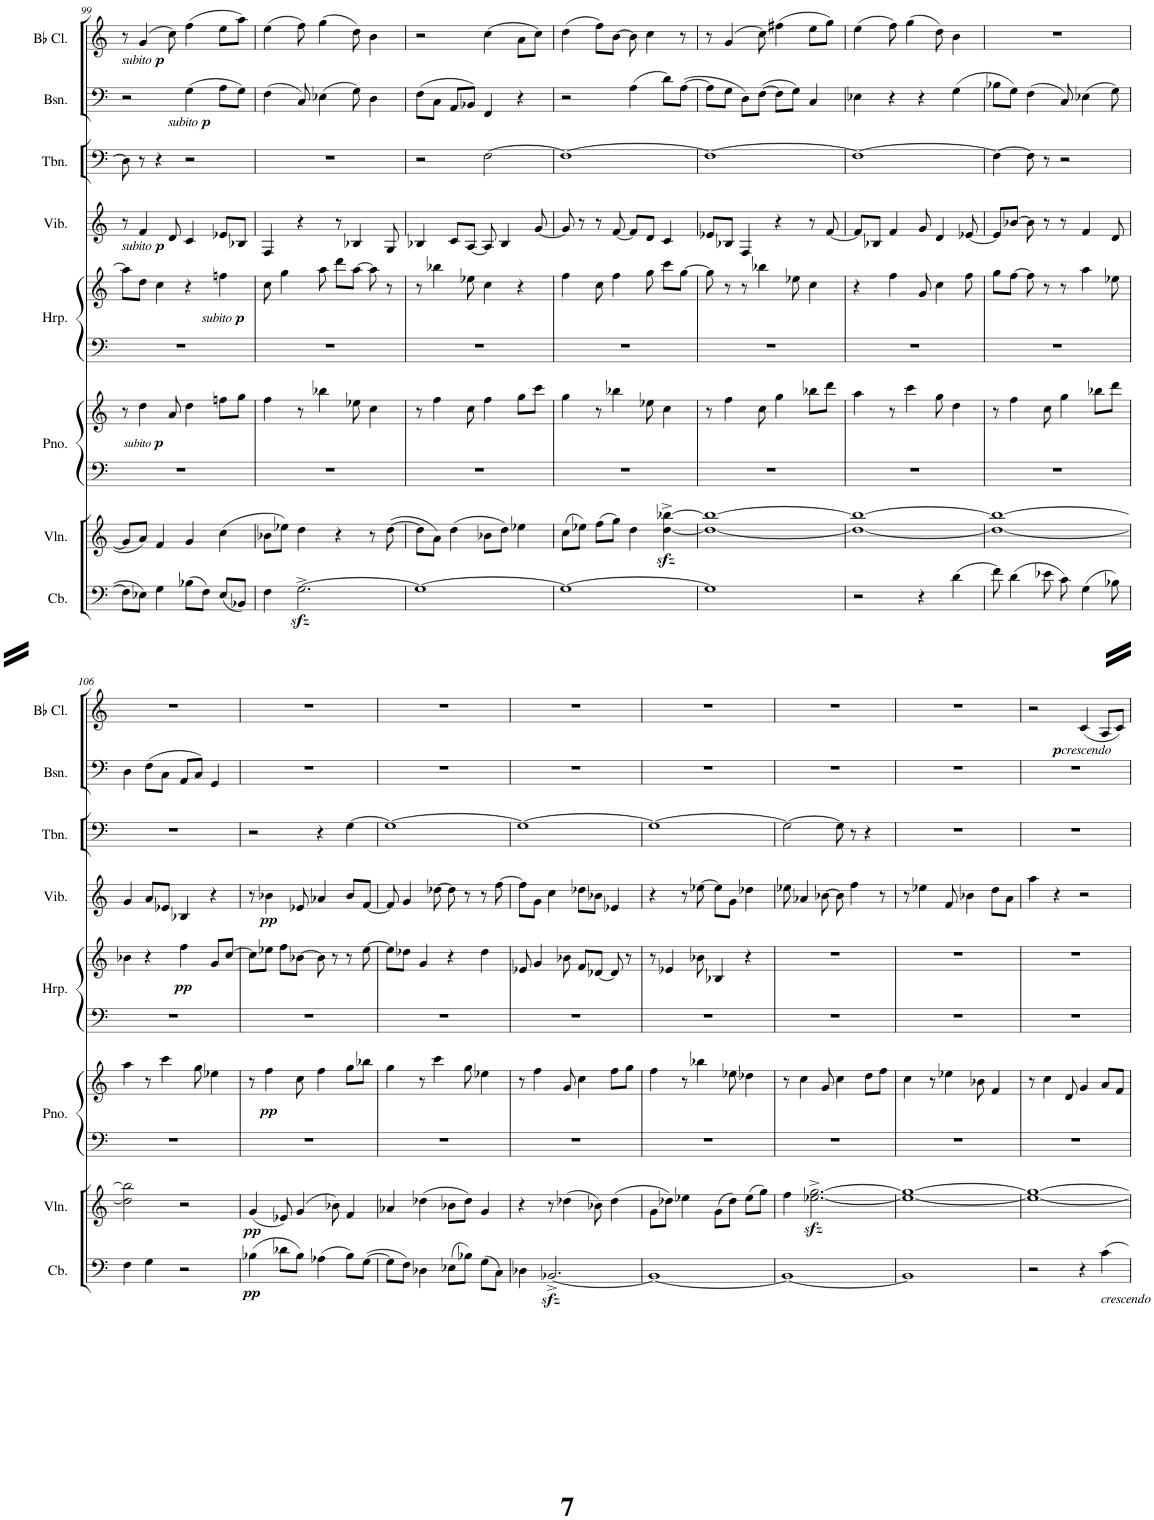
**kern	**dynam	**kern	**dynam	**kern	**kern	**dynam	**kern	**kern	**dynam	**kern	**dynam	**kern	**kern	**dynam	**kern	**dynam
*part8	*part8	*part7	*part7	*part6	*part6	*part6	*part5	*part5	*part5	*part4	*part4	*part3	*part2	*part2	*part1	*part1
*staff10	*staff10	*staff9	*staff9	*staff8	*staff7	*staff7/8	*staff6	*staff5	*staff5/6	*staff4	*staff4	*staff3	*staff2	*staff2	*staff1	*staff1
*I"Contrabass	*	*I"Violin	*	*I"Piano	*	*	*I"Harp	*	*	*I"Timpani	*	*I"Trombone	*I"Bassoon	*	*I"Bb Bass Clarinet	*
*I'Cb.	*	*I'Vln.	*	*I'Pno.	*	*	*I'Hrp.	*	*	*I'Timp.	*	*I'Tbn.	*I'Bsn.	*	*I'Bb B. Cl.	*
!!LO:PB:g=z
*clefF4	*	*clefG2	*	*clefF4	*clefG2	*	*clefF4	*clefG2	*	*clefG2	*	*clefF4	*clefF4	*	*clefG2	*
*Trd7c12	*	*	*	*	*	*	*	*	*	*	*	*	*	*	*Trd1c2	*
*k[]	*	*k[]	*	*k[]	*k[]	*	*k[]	*k[]	*	*k[]	*	*k[]	*k[]	*	*k[]	*
*M4/4	*	*M4/4	*	*M4/4	*M4/4	*	*M4/4	*M4/4	*	*M4/4	*	*M4/4	*M4/4	*	*M4/4	*
=99	=99	=99	=99	=99	=99	=99	=99	=99	=99	=99	=99	=99	=99	=99	=99	=99
8F\L]	.	8g/L]	.	1r	8r	.	1r	8aa\L]	.	8r	.	8D\]	2r	.	8r	.
!	!	!	!	!	!	!LO:DY:b	!	!	!	!	!	!	!	!	!	!
!	!	!	!	!	!	!LO:DY:n=1:b	!	!	!	!	!LO:DY:b	!	!	!	!	!
!	!	!	!	!	!	!	!	!	!	!	!LO:DY:n=1:b	!	!	!	!	!LO:DY:b
!	!	!	!	!	!	!	!	!	!	!	!	!	!	!	!	!LO:DY:n=1:b
8E-X\J	.	8a/J	.	.	4dd\	other-dynamics p	.	8dd\J	.	4f/	other-dynamics p	8r	.	.	(4g/	other-dynamics p
4G\	.	4f/	.	.	.	.	.	4cc\	.	.	.	4r	.	.	.	.
.	.	.	.	.	8a/	.	.	.	.	8d/	.	.	.	.	8cc\)	.
!	!	!	!	!	!	!	!	!	!	!	!	!	!	!LO:DY:b	!	!
!	!	!	!	!	!	!	!	!	!	!	!	!	!	!LO:DY:n=1:b	!	!
(8B-X\L	.	4g/	.	.	4dd\	.	.	4r	.	4c/	.	2r	(4G\	other-dynamics p	(4ff\	.
8F\J)	.	.	.	.	.	.	.	.	.	.	.	.	.	.	.	.
!	!	!	!	!	!	!	!	!	!LO:DY:b	!	!	!	!	!	!	!
!	!	!	!	!	!	!	!	!	!LO:DY:n=1:b	!	!	!	!	!	!	!
(8E-/L	.	(4cc\	.	.	8ffn\L	.	.	4ffn\	other-dynamics p	8e-X/L	.	.	8A\L	.	8ee\L	.
8BB-X/J)	.	.	.	.	8gg\J	.	.	.	.	8B-X/J	.	.	8G\J)	.	8aa\J)	.
=100	=100	=100	=100	=100	=100	=100	=100	=100	=100	=100	=100	=100	=100	=100	=100	=100
4F\	.	8b-X\L	.	1r	4ff\	.	1r	8cc\	.	4F/	.	1r	(4F\	.	(4ee\	.
.	.	8ee-X\J)	.	.	.	.	.	4gg\	.	.	.	.	.	.	.	.
[2.Gzz<^\	.	4dd\	.	.	8r	.	.	.	.	4r	.	.	8C/)	.	8ff\)	.
.	.	.	.	.	4bb-X\	.	.	8aa\	.	.	.	.	(4E-X\	.	(4gg\	.
.	.	4r	.	.	.	.	.	8ddd\L	.	8r	.	.	.	.	.	.
.	.	.	.	.	8ee-X\	.	.	[8aa\J	.	4B-X/	.	.	8G\)	.	8dd\)	.
.	.	8r	.	.	4cc\	.	.	8aa\]	.	.	.	.	4D\	.	4b\	.
.	.	([8dd\	.	.	.	.	.	8r	.	8G/	.	.	.	.	.	.
=101	=101	=101	=101	=101	=101	=101	=101	=101	=101	=101	=101	=101	=101	=101	=101	=101
1G_	.	8dd\L]	.	1r	8r	.	1r	8r	.	4B-X/	.	2r	(8F\L	.	2r	.
.	.	8a\J)	.	.	4ff\	.	.	4bb-X\	.	.	.	.	8C\J	.	.	.
.	.	(4dd\	.	.	.	.	.	.	.	8c/L	.	.	8AA/L	.	.	.
.	.	.	.	.	8cc\	.	.	8ee-X\	.	[8A/J	.	.	8BB-X/J)	.	.	.
.	.	8b-X\L	.	.	4ff\	.	.	4cc\	.	8A/]	.	[2F\	4FF/	.	(4cc\	.
.	.	8dd\J)	.	.	.	.	.	.	.	4B-/	.	.	.	.	.	.
.	.	4ee-X\	.	.	8gg\L	.	.	4r	.	.	.	.	4r	.	8a\L	.
.	.	.	.	.	8ccc\J	.	.	.	.	[8g/	.	.	.	.	8cc\J)	.
=102	=102	=102	=102	=102	=102	=102	=102	=102	=102	=102	=102	=102	=102	=102	=102	=102
1G_	.	(8cc\L	.	1r	4gg\	.	1r	4ff\	.	8g/]	.	1F_	2r	.	(4dd\	.
.	.	8ee-X\J)	.	.	.	.	.	.	.	8r	.	.	.	.	.	.
.	.	(8ff\L	.	.	8r	.	.	8cc\	.	8r	.	.	.	.	8ff\L)	.
.	.	8gg\J)	.	.	4bb-X\	.	.	4ff\	.	[8f/	.	.	.	.	[8b\J	.
.	.	4dd\	.	.	.	.	.	.	.	8f/L]	.	.	(4A\	.	8b\]	.
.	.	.	.	.	8ee-X\	.	.	8gg\	.	8d/J	.	.	.	.	4cc\	.
.	.	[4dd\zz<^ [4bb-X\zz<^	.	.	4cc\	.	.	8ccc\L	.	4c/	.	.	8d\L)	.	.	.
.	.	.	.	.	.	.	.	[8gg\J	.	.	.	.	([8A\J	.	8r	.
=103	=103	=103	=103	=103	=103	=103	=103	=103	=103	=103	=103	=103	=103	=103	=103	=103
1G]	.	1dd_ 1bb-_	.	1r	8r	.	1r	8gg\]	.	8e-X/L	.	1F_	8A\L]	.	8r	.
.	.	.	.	.	4ff\	.	.	8r	.	8B-X/J	.	.	8G\J	.	(4g/	.
.	.	.	.	.	.	.	.	8r	.	4F/	.	.	8D\L)	.	.	.
.	.	.	.	.	8cc\	.	.	4bb-X\	.	.	.	.	([8F\J	.	8cc\)	.
.	.	.	.	.	4gg\	.	.	.	.	4r	.	.	8F\L]	.	(4ff#X\	.
.	.	.	.	.	.	.	.	8ee-X\	.	.	.	.	8G\J)	.	.	.
.	.	.	.	.	8bb-X\L	.	.	4cc\	.	8r	.	.	4C/	.	8ee\L	.
.	.	.	.	.	8ddd\J	.	.	.	.	[8f/	.	.	.	.	8gg\J)	.
=104	=104	=104	=104	=104	=104	=104	=104	=104	=104	=104	=104	=104	=104	=104	=104	=104
2r	.	1dd_ 1bb-_	.	1r	4aa\	.	1r	4r	.	8f/L]	.	1F_	4E-X\	.	(4ee\	.
.	.	.	.	.	.	.	.	.	.	8B-X/J	.	.	.	.	.	.
.	.	.	.	.	8r	.	.	4ff\	.	4f/	.	.	4r	.	8ff\)	.
.	.	.	.	.	4ccc\	.	.	.	.	.	.	.	.	.	(4gg\	.
4r	.	.	.	.	.	.	.	8g/	.	8g/	.	.	4r	.	.	.
.	.	.	.	.	8gg\	.	.	4cc\	.	4d/	.	.	.	.	8dd\)	.
(4d\	.	.	.	.	4dd\	.	.	.	.	.	.	.	(4G\	.	4b\	.
.	.	.	.	.	.	.	.	8ff\	.	[8e-X/	.	.	.	.	.	.
=105	=105	=105	=105	=105	=105	=105	=105	=105	=105	=105	=105	=105	=105	=105	=105	=105
8f\)	.	1dd_ 1bb-_	.	1r	8r	.	1r	8gg\L	.	8e-/L]	.	4F\_	8B-X\L	.	1r	.
(4d\	.	.	.	.	4ff\	.	.	[8ff\J	.	[8b-X/J	.	.	8G\J)	.	.	.
.	.	.	.	.	.	.	.	8ff\]	.	8b-\]	.	8F\]	(4F\	.	.	.
8e-X\	.	.	.	.	8cc\	.	.	8r	.	8r	.	8r	.	.	.	.
8c\)	.	.	.	.	4gg\	.	.	8r	.	8r	.	2r	8C/)	.	.	.
(4G\	.	.	.	.	.	.	.	4aa\	.	4f/	.	.	(4E-X\	.	.	.
.	.	.	.	.	8bb-X\L	.	.	.	.	.	.	.	.	.	.	.
8B-X\)	.	.	.	.	8ddd\J	.	.	8ee-X\	.	8d/	.	.	8G\)	.	.	.
!!LO:LB:g=z
=106	=106	=106	=106	=106	=106	=106	=106	=106	=106	=106	=106	=106	=106	=106	=106	=106
4F\	.	2dd\] 2bb-\]	.	1r	4aa\	.	1r	4b-X\	.	4g/	.	1r	4D\	.	1r	.
4G\	.	.	.	.	8r	.	.	4r	.	8a/L	.	.	(8F\L	.	.	.
.	.	.	.	.	4ccc\	.	.	.	.	8e-X/J	.	.	8C\J	.	.	.
!	!	!	!	!	!	!	!	!	!LO:DY:b	!	!	!	!	!	!	!
2r	.	2r	.	.	.	.	.	4ff\	pp	4B-X/	.	.	8AA/L	.	.	.
.	.	.	.	.	8gg\	.	.	.	.	.	.	.	8C/J)	.	.	.
.	.	.	.	.	4ee-X\	.	.	8g/L	.	4r	.	.	4GG/	.	.	.
.	.	.	.	.	.	.	.	[8cc/J	.	.	.	.	.	.	.	.
=107	=107	=107	=107	=107	=107	=107	=107	=107	=107	=107	=107	=107	=107	=107	=107	=107
!	!LO:DY:b	!	!LO:DY:b	!	!	!	!	!	!	!	!	!	!	!	!	!
(4B-X\	pp	(4g/	pp	1r	8r	.	1r	8cc\L]	.	8r	.	2r	1r	.	1r	.
!	!	!	!	!	!	!LO:DY:b	!	!	!	!	!LO:DY:b	!	!	!	!	!
.	.	.	.	.	4ff\	pp	.	8ee-X\J	.	4b-X\	pp	.	.	.	.	.
8d-X\L	.	8e-X/)	.	.	.	.	.	8ff\L	.	.	.	.	.	.	.	.
8B-\J)	.	(4g/	.	.	8cc\	.	.	[8b-X\J	.	8e-X/	.	.	.	.	.	.
(4A-X\	.	.	.	.	4ff\	.	.	8b-\]	.	4a-X/	.	4r	.	.	.	.
.	.	8b-X\)	.	.	.	.	.	8r	.	.	.	.	.	.	.	.
8B-\L)	.	4f/	.	.	8gg\L	.	.	8r	.	8b-/L	.	[4G\	.	.	.	.
([8G\J	.	.	.	.	8bb-X\J	.	.	[8ee-\	.	[8f/J	.	.	.	.	.	.
=108	=108	=108	=108	=108	=108	=108	=108	=108	=108	=108	=108	=108	=108	=108	=108	=108
8G\L]	.	4a-X/	.	1r	4gg\	.	1r	8ee-\L]	.	8f/]	.	1G_	1r	.	1r	.
8F\J)	.	.	.	.	.	.	.	8dd-X\J	.	4g/	.	.	.	.	.	.
4D-X\	.	(4dd-X\	.	.	8r	.	.	4g/	.	.	.	.	.	.	.	.
.	.	.	.	.	4ccc\	.	.	.	.	[8dd-X\	.	.	.	.	.	.
(8E-X\L	.	8b-X\L	.	.	.	.	.	4r	.	8dd-\]	.	.	.	.	.	.
8B-X\J)	.	8dd-\J)	.	.	8gg\	.	.	.	.	8r	.	.	.	.	.	.
(8G\L	.	4g/	.	.	4ee-X\	.	.	4dd-\	.	8r	.	.	.	.	.	.
8C\J)	.	.	.	.	.	.	.	.	.	[8ff\	.	.	.	.	.	.
=109	=109	=109	=109	=109	=109	=109	=109	=109	=109	=109	=109	=109	=109	=109	=109	=109
4D-X\	.	4r	.	1r	8r	.	1r	8e-X/	.	8ff\L]	.	1G_	1r	.	1r	.
.	.	.	.	.	4ff\	.	.	4g/	.	8g\J	.	.	.	.	.	.
[2.BB-Xzz<^/	.	8r	.	.	.	.	.	.	.	4cc\	.	.	.	.	.	.
.	.	(4dd-X\	.	.	8g/	.	.	8b-X\	.	.	.	.	.	.	.	.
.	.	.	.	.	4cc\	.	.	8f/L	.	8dd-X\L	.	.	.	.	.	.
.	.	8b-X\)	.	.	.	.	.	[8d-X/J	.	8b-X\J	.	.	.	.	.	.
.	.	(4dd-\	.	.	8ff\L	.	.	8d-/]	.	4e-X/	.	.	.	.	.	.
.	.	.	.	.	8gg\J	.	.	8r	.	.	.	.	.	.	.	.
=110	=110	=110	=110	=110	=110	=110	=110	=110	=110	=110	=110	=110	=110	=110	=110	=110
1BB-_	.	8g\L	.	1r	4ff\	.	1r	8r	.	4r	.	1G_	1r	.	1r	.
.	.	8dd-X\J)	.	.	.	.	.	4e-X/	.	.	.	.	.	.	.	.
.	.	4ee-X\	.	.	8r	.	.	.	.	8r	.	.	.	.	.	.
.	.	.	.	.	4bb-X\	.	.	8b-X\	.	[8ee-X\	.	.	.	.	.	.
.	.	(8g\L	.	.	.	.	.	4B-X/	.	8ee-\L]	.	.	.	.	.	.
.	.	8dd-\J)	.	.	8ee-X\	.	.	.	.	8g\J	.	.	.	.	.	.
.	.	(8ee-\L	.	.	4dd-X\	.	.	4r	.	4dd-X\	.	.	.	.	.	.
.	.	8gg\J)	.	.	.	.	.	.	.	.	.	.	.	.	.	.
=111	=111	=111	=111	=111	=111	=111	=111	=111	=111	=111	=111	=111	=111	=111	=111	=111
1BB-_	.	4ff\	.	1r	8r	.	1r	1r	.	8ee-X\	.	2G\_	1r	.	1r	.
.	.	.	.	.	4cc\	.	.	.	.	4a-X/	.	.	.	.	.	.
.	.	[2.ee-X\zz<^ [2.gg\zz<^	.	.	.	.	.	.	.	.	.	.	.	.	.	.
.	.	.	.	.	8g/	.	.	.	.	[8b-X\	.	.	.	.	.	.
.	.	.	.	.	4cc\	.	.	.	.	8b-\]	.	8G\]	.	.	.	.
.	.	.	.	.	.	.	.	.	.	4ff\	.	8r	.	.	.	.
.	.	.	.	.	8dd\L	.	.	.	.	.	.	4r	.	.	.	.
.	.	.	.	.	8ff\J	.	.	.	.	8r	.	.	.	.	.	.
=112	=112	=112	=112	=112	=112	=112	=112	=112	=112	=112	=112	=112	=112	=112	=112	=112
1BB-]	.	1ee-_ 1gg_	.	1r	4cc\	.	1r	1r	.	8r	.	1r	1r	.	1r	.
.	.	.	.	.	.	.	.	.	.	4ee-X\	.	.	.	.	.	.
.	.	.	.	.	8r	.	.	.	.	.	.	.	.	.	.	.
.	.	.	.	.	4ee-X\	.	.	.	.	8f/	.	.	.	.	.	.
.	.	.	.	.	.	.	.	.	.	4b-X\	.	.	.	.	.	.
.	.	.	.	.	8b-X\	.	.	.	.	.	.	.	.	.	.	.
.	.	.	.	.	4f/	.	.	.	.	8dd\L	.	.	.	.	.	.
.	.	.	.	.	.	.	.	.	.	8a\J	.	.	.	.	.	.
=113	=113	=113	=113	=113	=113	=113	=113	=113	=113	=113	=113	=113	=113	=113	=113	=113
2r	.	1ee-_ 1gg_	.	1r	8r	.	1r	1r	.	4aa\	.	1r	1r	.	2r	.
.	.	.	.	.	4cc\	.	.	.	.	.	.	.	.	.	.	.
.	.	.	.	.	.	.	.	.	.	4r	.	.	.	.	.	.
.	.	.	.	.	8d/	.	.	.	.	.	.	.	.	.	.	.
!	!	!	!	!	!	!	!	!	!	!	!	!	!	!	!	!LO:DY:b
!	!	!	!	!	!	!	!	!	!	!	!	!	!	!	!	!LO:DY:n=1:b
4r	.	.	.	.	4g/	.	.	.	.	2r	.	.	.	.	(4c/	p other-dynamics
!LO:TX:b:i:t=crescendo	!	!	!	!	!	!	!	!	!	!	!	!	!	!	!	!
4c\	.	.	.	.	8a/L	.	.	.	.	.	.	.	.	.	8A/L	.
.	.	.	.	.	8f/J	.	.	.	.	.	.	.	.	.	8c/J)	.
=	=	=	=	=	=	=	=	=	=	=	=	=	=	=	=	=
*-	*-	*-	*-	*-	*-	*-	*-	*-	*-	*-	*-	*-	*-	*-	*-	*-
